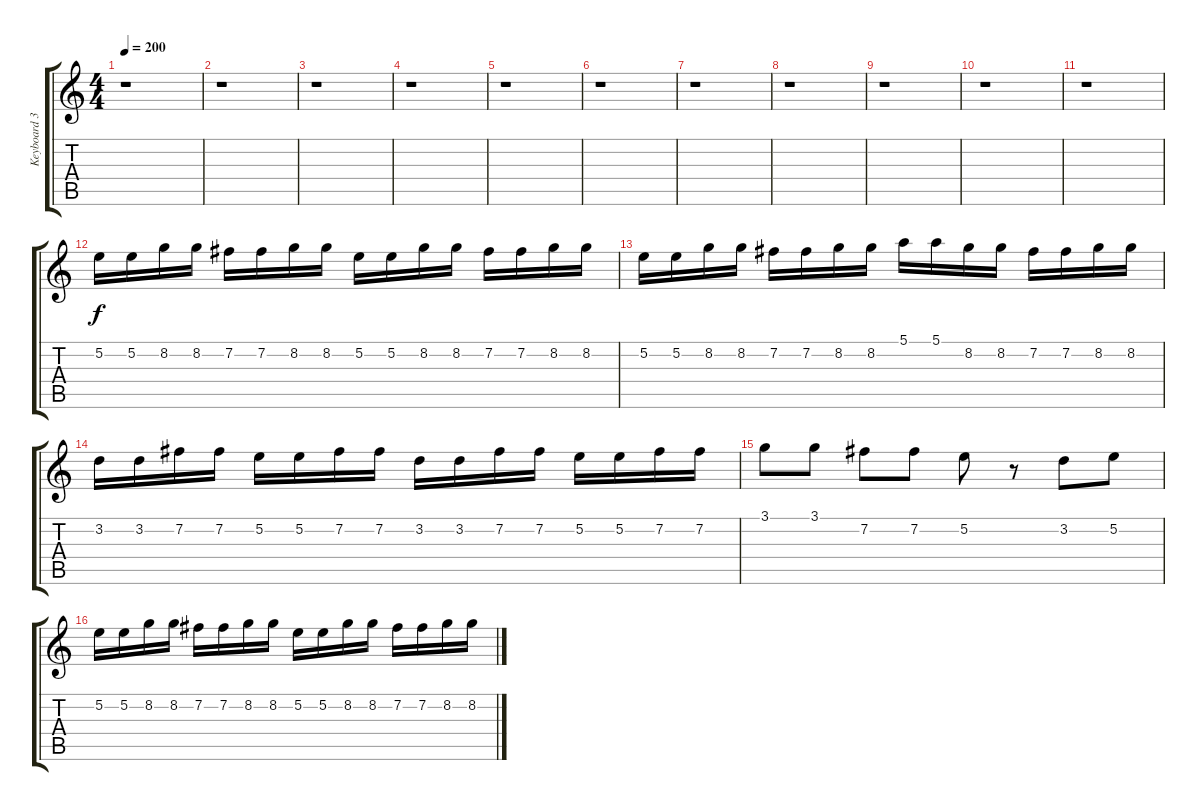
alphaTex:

\track ("Keyboard 3" "Keyboard 3") {instrument electricguitarmuted}
\staff {score tabs}
\tuning (E4 B3 G3 D3 A2 E2) {hide}
\ts (4 4)
\tempo 200
\clef g2
\ks c
r.1{dy f} |
\section ("" "")
r.1 |
r.1 |
r.1 |
r.1 |
r.1 |
r.1 |
r.1 |
r.1 |
r.1 |
r.1 |
\section ("" "")
5.2.16{volume 13 balance 0 instrument electricguitarmuted} 5.2.16 8.2.16 8.2.16 7.2.16 7.2.16 8.2.16 8.2.16 5.2.16 5.2.16 8.2.16 8.2.16 7.2.16 7.2.16 8.2.16 8.2.16 |
5.2.16 5.2.16 8.2.16 8.2.16 7.2.16 7.2.16 8.2.16 8.2.16 5.1.16 5.1.16 8.2.16 8.2.16 7.2.16 7.2.16 8.2.16 8.2.16 |
3.2.16{balance 2} 3.2.16 7.2.16{balance 4} 7.2.16 5.2.16{balance 6} 5.2.16 7.2.16{balance 8} 7.2.16 3.2.16{balance 10} 3.2.16{balance 11} 7.2.16{balance 12} 7.2.16{balance 13} 5.2.16{balance 13} 5.2.16{balance 14} 7.2.16{balance 15} 7.2.16{balance 16} |
3.1.8 3.1.8 7.2.8 7.2.8 5.2.8 r.8 3.2.8 5.2.8 |
5.2.16 5.2.16 8.2.16 8.2.16 7.2.16 7.2.16 8.2.16 8.2.16 5.2.16 5.2.16 8.2.16 8.2.16 7.2.16 7.2.16 8.2.16 8.2.16
